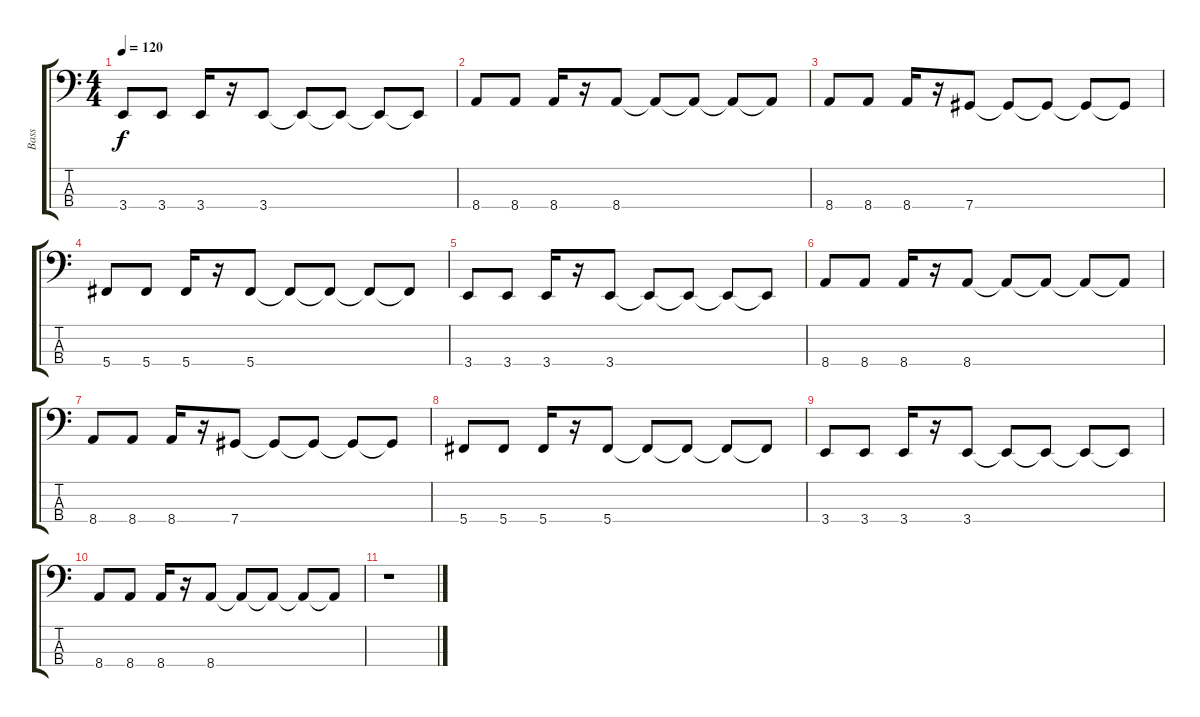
\track ("Bass" "Bass") {instrument slapbass2}
\staff {score tabs}
\tuning (Gb2 Db2 Ab1 Db1) {hide}
\ts (4 4)
\tempo 120
\clef f4
\ks c
3.4.8{dy f} 3.4.8 3.4.16 r.16 3.4.8 3.4{t}.8 3.4{t}.8 3.4{t}.8 3.4{t}.8 |
8.4.8 8.4.8 8.4.16 r.16 8.4.8 8.4{t}.8 8.4{t}.8 8.4{t}.8 8.4{t}.8 |
8.4.8 8.4.8 8.4.16 r.16 7.4.8 7.4{t}.8 7.4{t}.8 7.4{t}.8 7.4{t}.8 |
5.4.8 5.4.8 5.4.16 r.16 5.4.8 5.4{t}.8 5.4{t}.8 5.4{t}.8 5.4{t}.8 |
3.4.8 3.4.8 3.4.16 r.16 3.4.8 3.4{t}.8 3.4{t}.8 3.4{t}.8 3.4{t}.8 |
8.4.8 8.4.8 8.4.16 r.16 8.4.8 8.4{t}.8 8.4{t}.8 8.4{t}.8 8.4{t}.8 |
8.4.8 8.4.8 8.4.16 r.16 7.4.8 7.4{t}.8 7.4{t}.8 7.4{t}.8 7.4{t}.8 |
5.4.8 5.4.8 5.4.16 r.16 5.4.8 5.4{t}.8 5.4{t}.8 5.4{t}.8 5.4{t}.8 |
3.4.8 3.4.8 3.4.16 r.16 3.4.8 3.4{t}.8 3.4{t}.8 3.4{t}.8 3.4{t}.8 |
8.4.8 8.4.8 8.4.16 r.16 8.4.8 8.4{t}.8 8.4{t}.8 8.4{t}.8 8.4{t}.8 |
r.1
